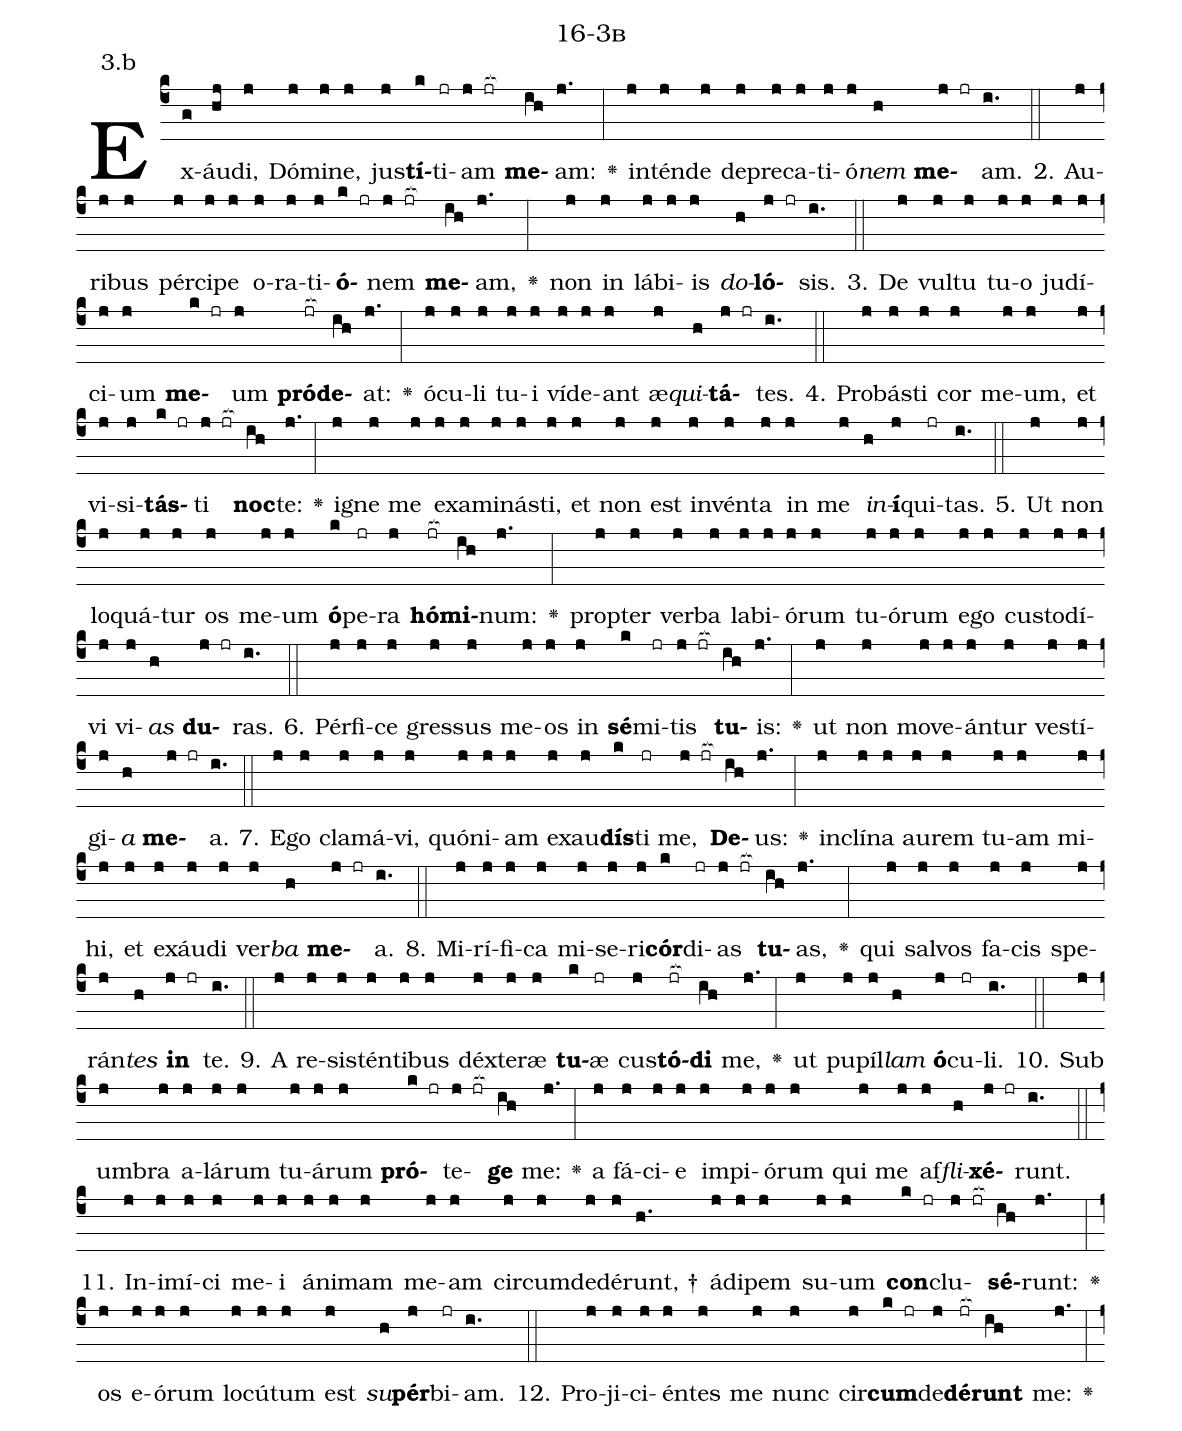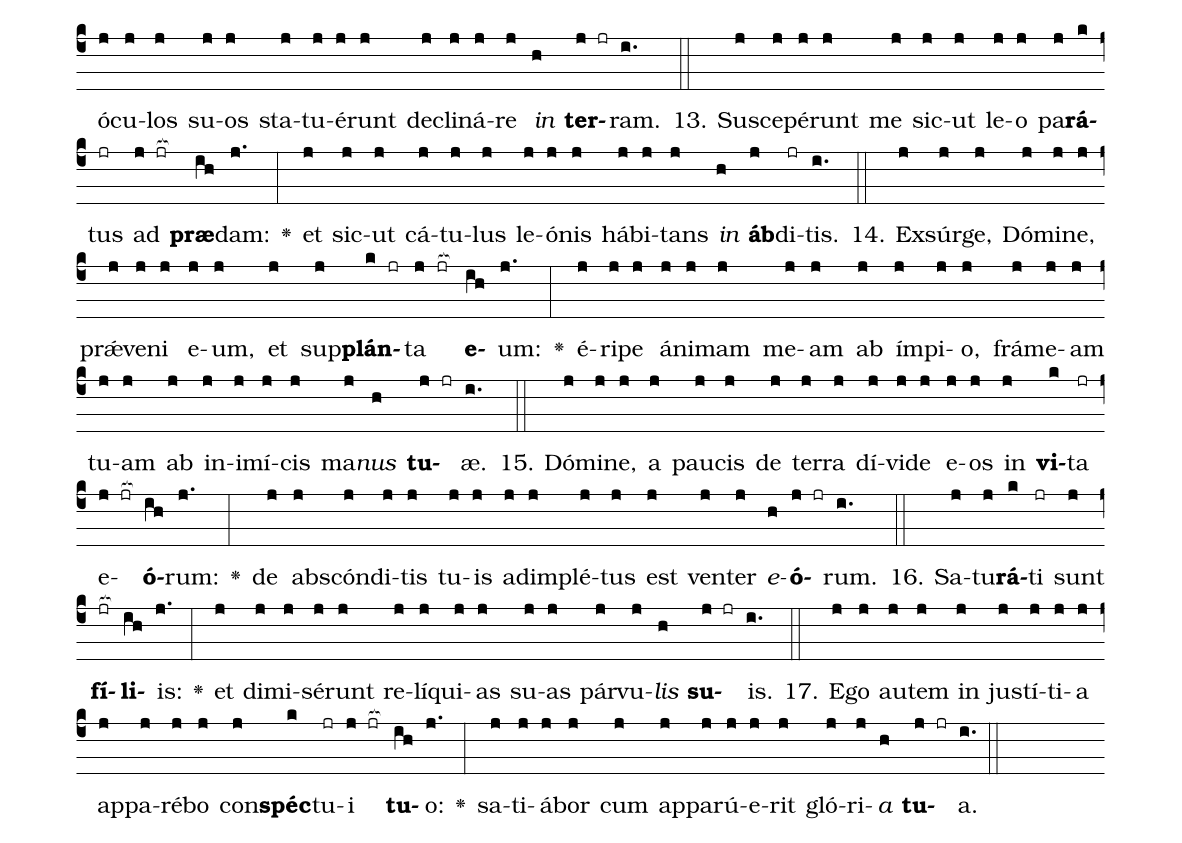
name: 16-3b;
annotation: 3.b;
%%
(c4)Ex(g)áu(hj)di,(j) Dó(j)mi(j)ne,(j) jus(j)<b>tí</b>(k)ti(jr)am(j jr[ocb:1{]) <b>me</b>(ih[ocb:0}])am:(j.) <v>\greheightstar</v>(:) in(j)tén(j)de(j) de(j)pre(j)ca(j)ti(j)ó(j)<i>nem</i>(h) <b>me</b>(j jr)am.(i.) (::)
2. Au(j)ri(j)bus(j) pér(j)ci(j)pe(j) o(j)ra(j)ti(j)<b>ó</b>(k jr)nem(j jr[ocb:1{]) <b>me</b>(ih[ocb:0}])am,(j.) <v>\greheightstar</v>(:) non(j) in(j) lá(j)bi(j)is(j) <i>do</i>(h)<b>ló</b>(j jr)sis.(i.) (::)
3. De(j) vul(j)tu(j) tu(j)o(j) ju(j)dí(j)ci(j)um(j) <b>me</b>(k jr)um(j) <b>pród</b>(jr[ocb:1{])<b>e</b>(ih[ocb:0}])at:(j.) <v>\greheightstar</v>(:) ó(j)cu(j)li(j) tu(j)i(j) ví(j)de(j)ant(j) æ(j)<i>qui</i>(h)<b>tá</b>(j jr)tes.(i.) (::)
4. Pro(j)bás(j)ti(j) cor(j) me(j)um,(j) et(j) vi(j)si(j)<b>tás</b>(k jr)ti(j jr[ocb:1{]) <b>noc</b>(ih[ocb:0}])te:(j.) <v>\greheightstar</v>(:) i(j)gne(j) me(j) ex(j)a(j)mi(j)nás(j)ti,(j) et(j) non(j) est(j) in(j)vén(j)ta(j) in(j) me(j) <i>in</i>(h)<b>í</b>(j)qui(jr)tas.(i.) (::)
5. Ut(j) non(j) lo(j)quá(j)tur(j) os(j) me(j)um(j) <b>ó</b>(k)pe(jr)ra(j) <b>hó</b>(jr[ocb:1{])<b>mi</b>(ih[ocb:0}])num:(j.) <v>\greheightstar</v>(:) prop(j)ter(j) ver(j)ba(j) la(j)bi(j)ó(j)rum(j) tu(j)ó(j)rum(j) e(j)go(j) cus(j)to(j)dí(j)vi(j) vi(j)<i>as</i>(h) <b>du</b>(j jr)ras.(i.) (::)
6. Pér(j)fi(j)ce(j) gres(j)sus(j) me(j)os(j) in(j) <b>sé</b>(k)mi(jr)tis(j jr[ocb:1{]) <b>tu</b>(ih[ocb:0}])is:(j.) <v>\greheightstar</v>(:) ut(j) non(j) mo(j)ve(j)án(j)tur(j) ves(j)tí(j)gi(j)<i>a</i>(h) <b>me</b>(j jr)a.(i.) (::)
7. E(j)go(j) cla(j)má(j)vi,(j) quón(j)i(j)am(j) ex(j)au(j)<b>dís</b>(k)ti(jr) me,(j jr[ocb:1{]) <b>De</b>(ih[ocb:0}])us:(j.) <v>\greheightstar</v>(:) in(j)clí(j)na(j) au(j)rem(j) tu(j)am(j) mi(j)hi,(j) et(j) ex(j)áu(j)di(j) ver(j)<i>ba</i>(h) <b>me</b>(j jr)a.(i.) (::)
8. Mi(j)rí(j)fi(j)ca(j) mi(j)se(j)ri(j)<b>cór</b>(k)di(jr)as(j jr[ocb:1{]) <b>tu</b>(ih[ocb:0}])as,(j.) <v>\greheightstar</v>(:) qui(j) sal(j)vos(j) fa(j)cis(j) spe(j)rán(j)<i>tes</i>(h) <b>in</b>(j jr) te.(i.) (::)
9. A(j) re(j)sis(j)tén(j)ti(j)bus(j) déx(j)te(j)ræ(j) <b>tu</b>(k)æ(jr) cus(j)<b>tó</b>(jr[ocb:1{])<b>di</b>(ih[ocb:0}]) me,(j.) <v>\greheightstar</v>(:) ut(j) pu(j)píl(j)<i>lam</i>(h) <b>ó</b>(j)cu(jr)li.(i.) (::)
10. Sub(j) um(j)bra(j) a(j)lá(j)rum(j) tu(j)á(j)rum(j) <b>pró</b>(k jr)te(j jr[ocb:1{])<b>ge</b>(ih[ocb:0}]) me:(j.) <v>\greheightstar</v>(:) a(j) fá(j)ci(j)e(j) im(j)pi(j)ó(j)rum(j) qui(j) me(j) af(j)<i>fli</i>(h)<b>xé</b>(j jr)runt.(i.) (::)
11. In(j)i(j)mí(j)ci(j) me(j)i(j) á(j)ni(j)mam(j) me(j)am(j) cir(j)cum(j)de(j)dé(j)runt, †(h.) á(j)di(j)pem(j) su(j)um(j) <b>con</b>(k jr)clu(j jr[ocb:1{])<b>sé</b>(ih[ocb:0}])runt:(j.) <v>\greheightstar</v>(:) os(j) e(j)ó(j)rum(j) lo(j)cú(j)tum(j) est(j) <i>su</i>(h)<b>pér</b>(j)bi(jr)am.(i.) (::)
12. Pro(j)ji(j)ci(j)én(j)tes(j) me(j) nunc(j) cir(j)<b>cum</b>(k jr)de(j)<b>dé</b>(jr[ocb:1{])<b>runt</b>(ih[ocb:0}]) me:(j.) <v>\greheightstar</v>(:) ó(j)cu(j)los(j) su(j)os(j) sta(j)tu(j)é(j)runt(j) de(j)cli(j)ná(j)re(j) <i>in</i>(h) <b>ter</b>(j jr)ram.(i.) (::)
13. Su(j)sce(j)pé(j)runt(j) me(j) sic(j)ut(j) le(j)o(j) pa(j)<b>rá</b>(k)tus(jr) ad(j jr[ocb:1{]) <b>præ</b>(ih[ocb:0}])dam:(j.) <v>\greheightstar</v>(:) et(j) sic(j)ut(j) cá(j)tu(j)lus(j) le(j)ó(j)nis(j) há(j)bi(j)tans(j) <i>in</i>(h) <b>áb</b>(j)di(jr)tis.(i.) (::)
14. Ex(j)súr(j)ge,(j) Dó(j)mi(j)ne,(j) prǽ(j)ve(j)ni(j) e(j)um,(j) et(j) sup(j)<b>plán</b>(k jr)ta(j jr[ocb:1{]) <b>e</b>(ih[ocb:0}])um:(j.) <v>\greheightstar</v>(:) é(j)ri(j)pe(j) á(j)ni(j)mam(j) me(j)am(j) ab(j) ím(j)pi(j)o,(j) frá(j)me(j)am(j) tu(j)am(j) ab(j) in(j)i(j)mí(j)cis(j) ma(j)<i>nus</i>(h) <b>tu</b>(j jr)æ.(i.) (::)
15. Dó(j)mi(j)ne,(j) a(j) pau(j)cis(j) de(j) ter(j)ra(j) dí(j)vi(j)de(j) e(j)os(j) in(j) <b>vi</b>(k)ta(jr) e(j jr[ocb:1{])<b>ó</b>(ih[ocb:0}])rum:(j.) <v>\greheightstar</v>(:) de(j) abs(j)cón(j)di(j)tis(j) tu(j)is(j) ad(j)im(j)plé(j)tus(j) est(j) ven(j)ter(j) <i>e</i>(h)<b>ó</b>(j jr)rum.(i.) (::)
16. Sa(j)tu(j)<b>rá</b>(k)ti(jr) sunt(j) <b>fí</b>(jr[ocb:1{])<b>li</b>(ih[ocb:0}])is:(j.) <v>\greheightstar</v>(:) et(j) di(j)mi(j)sé(j)runt(j) re(j)lí(j)qui(j)as(j) su(j)as(j) pár(j)vu(j)<i>lis</i>(h) <b>su</b>(j jr)is.(i.) (::)
17. E(j)go(j) au(j)tem(j) in(j) jus(j)tí(j)ti(j)a(j) ap(j)pa(j)ré(j)bo(j) con(j)<b>spéc</b>(k)tu(jr)i(j jr[ocb:1{]) <b>tu</b>(ih[ocb:0}])o:(j.) <v>\greheightstar</v>(:) sa(j)ti(j)á(j)bor(j) cum(j) ap(j)pa(j)rú(j)e(j)rit(j) gló(j)ri(j)<i>a</i>(h) <b>tu</b>(j jr)a.(i.) (::)
